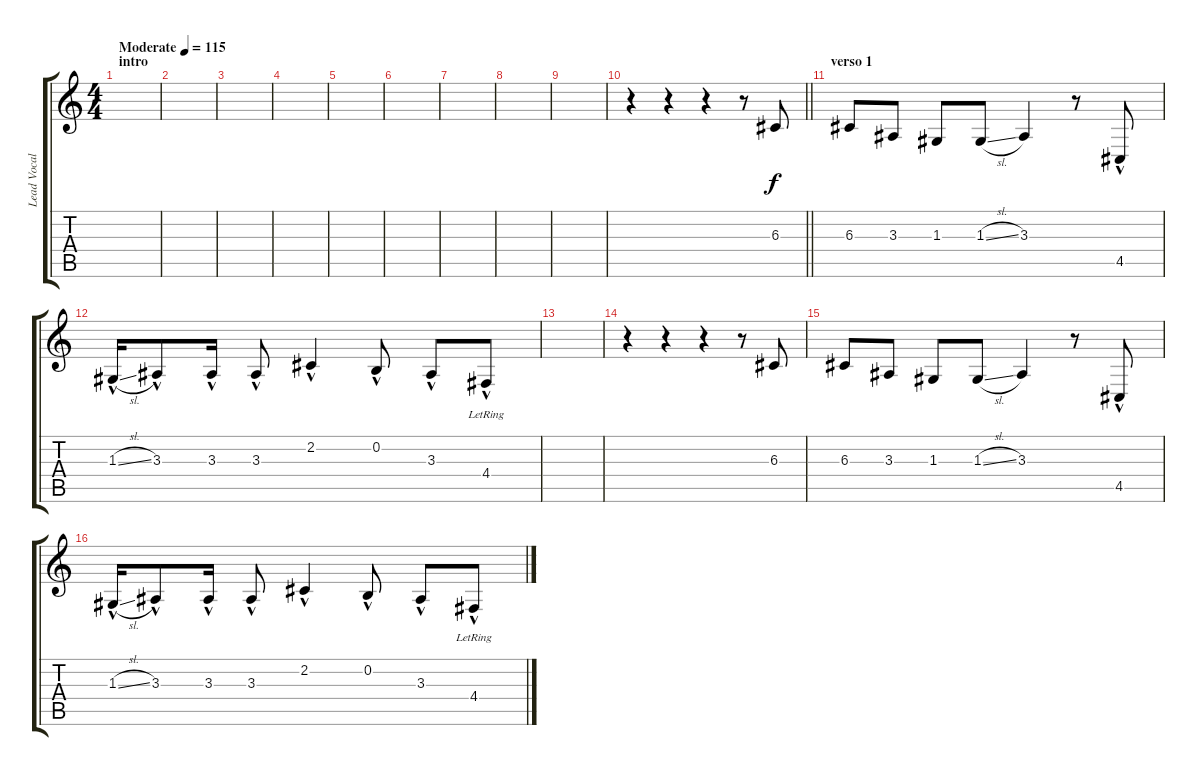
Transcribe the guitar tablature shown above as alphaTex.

\track ("Lead Vocals (Dolores)" "Lead Vocal") {instrument flute}
\staff {score tabs}
\tuning (E4 B3 G3 D3 A2 E2) {hide}
\ts (4 4)
\section ("" "intro")
\tempo (115 "Moderate")
\clef g2
\ks c
|
|
|
|
|
|
|
|
|
\barLineRight lightlight
r.4 r.4 r.4 r.8 6.3.8 |
\section ("" "verso 1")
6.3.8 3.3.8 1.3.8 1.3{sl}.8 3.3.4 r.8 4.5{hac}.8 |
1.3{sl hac}.16 3.3{hac}.8 3.3{hac}.16 3.3{hac}.8 2.2{hac}.4 0.2{hac}.8 3.3{hac}.8 4.4{hac lr}.8 |
|
r.4 r.4 r.4 r.8 6.3.8 |
6.3.8 3.3.8 1.3.8 1.3{sl}.8 3.3.4 r.8 4.5{hac}.8 |
1.3{sl hac}.16 3.3{hac}.8 3.3{hac}.16 3.3{hac}.8 2.2{hac}.4 0.2{hac}.8 3.3{hac}.8 4.4{hac lr}.8
